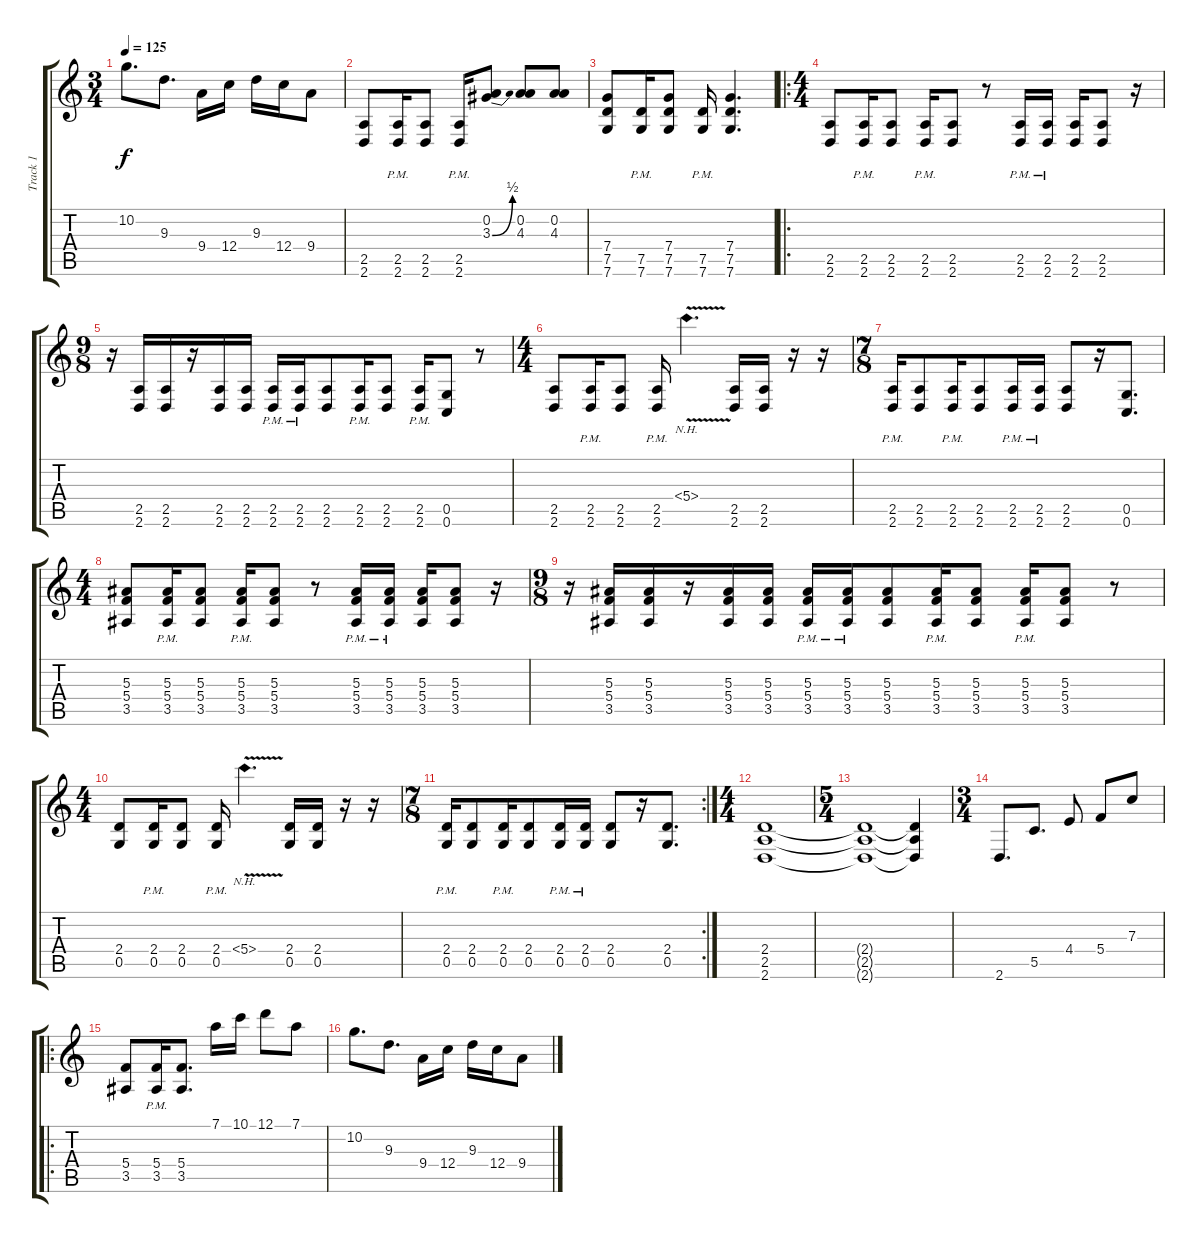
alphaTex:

\track ("Track 1" "Track 1") {instrument overdrivenguitar}
\staff {score tabs}
\tuning (D4 A3 F3 C3 G2 C2) {hide}
\ts (3 4)
\tempo 125
\clef g2
\ks c
10.2.8{d dy f} 9.3.8{d} 9.4.16 12.4.16 9.3.16 12.4.16 9.4.8 |
(2.5 2.6).8 (2.5{pm} 2.6{pm}).16 (2.5 2.6).8 (2.5{pm} 2.6{pm}).16 (0.2 3.3{be (bend 0 0 60 2)}).8 (0.2 4.3).8 (0.2 4.3).8 |
(7.4 7.5 7.6).8 (7.5{pm} 7.6{pm}).16 (7.4 7.5 7.6).8 (7.5{pm} 7.6{pm}).16 (7.4 7.5 7.6).4{d} |
\ro
\ts (4 4)
(2.5 2.6).8 (2.5{pm} 2.6{pm}).16 (2.5 2.6).8 (2.5{pm} 2.6{pm}).16 (2.5 2.6).8 r.8 (2.5{pm} 2.6{pm}).16 (2.5{pm} 2.6{pm}).16 (2.5 2.6).16 (2.5 2.6).8 r.16 |
\ts (9 8)
r.16 (2.5 2.6).16 (2.5 2.6).16 r.16 (2.5 2.6).16 (2.5 2.6).16 (2.5{pm} 2.6{pm}).16 (2.5{pm} 2.6{pm}).16 (2.5 2.6).8 (2.5{pm} 2.6{pm}).16 (2.5 2.6).8 (2.5{pm} 2.6{pm}).16 (0.5 0.6).8 r.8 |
\ts (4 4)
(2.5 2.6).8 (2.5{pm} 2.6{pm}).16 (2.5 2.6).8 (2.5{pm} 2.6{pm}).16 5.4{nh v}.4{d} (2.5 2.6).16 (2.5 2.6).16 r.16 r.16 |
\ts (7 8)
(2.5{pm} 2.6{pm}).16 (2.5 2.6).8 (2.5{pm} 2.6{pm}).16 (2.5 2.6).8 (2.5{pm} 2.6{pm}).16 (2.5{pm} 2.6{pm}).16 (2.5 2.6).8 r.16 (0.5 0.6).8{d} |
\ts (4 4)
(5.3 5.4 3.5).8 (5.3{pm} 5.4{pm} 3.5{pm}).16 (5.3 5.4 3.5).8 (5.3{pm} 5.4{pm} 3.5{pm}).16 (5.3 5.4 3.5).8 r.8 (5.3{pm} 5.4{pm} 3.5{pm}).16 (5.3{pm} 5.4{pm} 3.5{pm}).16 (5.3 5.4 3.5).16 (5.3 5.4 3.5).8 r.16 |
\ts (9 8)
r.16 (5.3 5.4 3.5).16 (5.3 5.4 3.5).16 r.16 (5.3 5.4 3.5).16 (5.3 5.4 3.5).16 (5.3{pm} 5.4{pm} 3.5{pm}).16 (5.3{pm} 5.4{pm} 3.5{pm}).16 (5.3 5.4 3.5).8 (5.3{pm} 5.4{pm} 3.5{pm}).16 (5.3 5.4 3.5).8 (5.3{pm} 5.4{pm} 3.5{pm}).16 (5.3 5.4 3.5).8 r.8 |
\ts (4 4)
(2.4 0.5).8 (2.4{pm} 0.5{pm}).16 (2.4 0.5).8 (2.4{pm} 0.5{pm}).16 5.4{nh v}.4{d} (2.4 0.5).16 (2.4 0.5).16 r.16 r.16 |
\rc 2
\ts (7 8)
(2.4{pm} 0.5{pm}).16 (2.4 0.5).8 (2.4{pm} 0.5{pm}).16 (2.4 0.5).8 (2.4{pm} 0.5{pm}).16 (2.4{pm} 0.5{pm}).16 (2.4 0.5).8 r.16 (2.4 0.5).8{d} |
\ts (4 4)
(2.4 2.5 2.6).1 |
\ts (5 4)
(2.4{t} 2.5{t} 2.6{t}).1 (2.4{t} 2.5{t} 2.6{t}).4 |
\ts (3 4)
2.6.8{d} 5.5.8{d} 4.4.8 5.4.8 7.3.8 |
\ro
(5.4 3.5).8 (5.4{pm} 3.5{pm}).16 (5.4 3.5).8{d} 7.1.16 10.1.16 12.1.8 7.1.8 |
10.2.8{d} 9.3.8{d} 9.4.16 12.4.16 9.3.16 12.4.16 9.4.8
